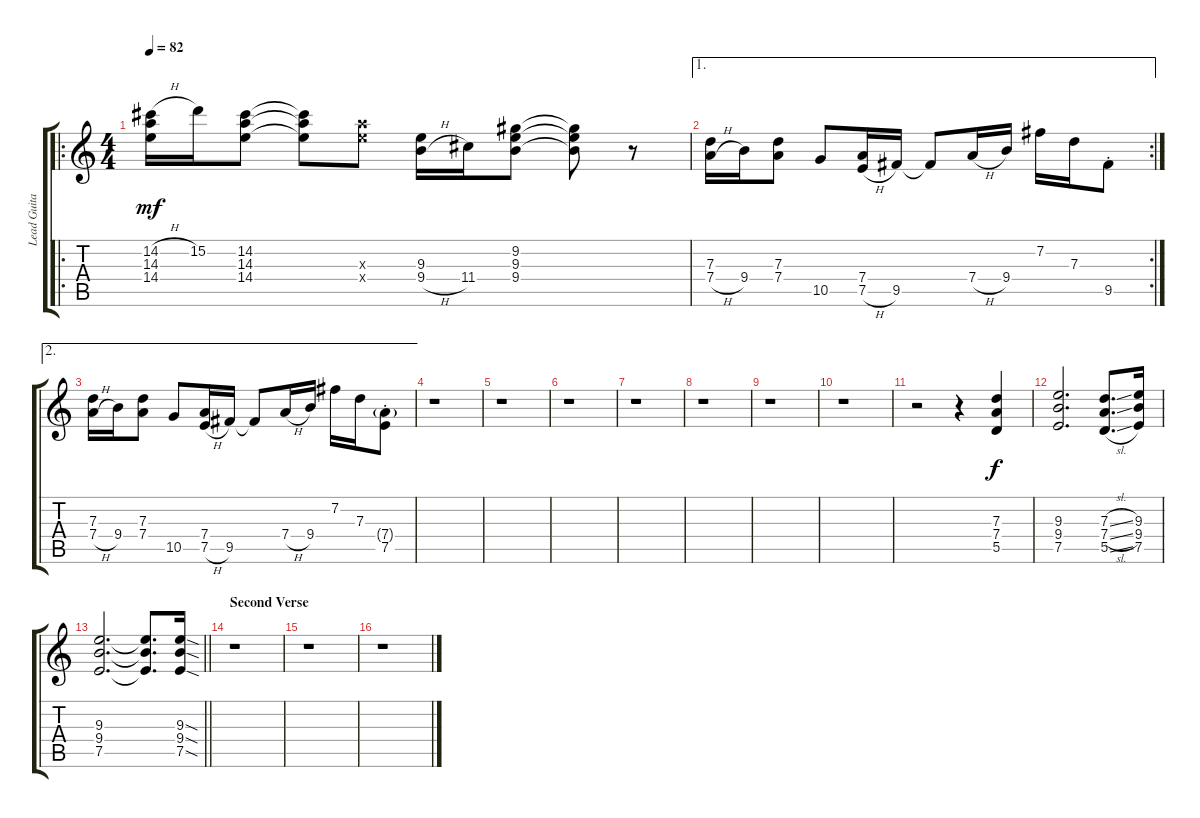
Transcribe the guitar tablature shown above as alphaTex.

\track ("Lead Guitar" "Lead Guita") {instrument electricguitarclean}
\staff {score tabs}
\tuning (E4 B3 G3 D3 A2 E2) {hide}
\ro
\ts (4 4)
\tempo 82
\clef g2
\ks c
(14.2{h} 14.3 14.4).16{dy mf instrument electricguitarclean} 15.2.16 (14.2 14.3 14.4).8 (14.2{t} 14.3{t} 14.4{t}).8 (14.3{x} 14.4{x}).8 (9.3 9.4{h}).16 11.4.16 (9.2 9.3 9.4).8 (9.2{t} 9.3{t} 9.4{t}).8 r.8 |
\ae 1
\rc 2
(7.3 7.4{h}).16 9.4.16 (7.3 7.4).8 10.5.8 (7.4 7.5{h}).16 9.5.16 9.5{t}.8 7.4{h}.16 9.4.16 7.2.16 7.3.16 9.5{st}.8 |
\ae 2
(7.3 7.4{h}).16 9.4.16 (7.3 7.4).8 10.5.8 (7.4 7.5{h}).16 9.5.16 9.5{t}.8 7.4{h}.16 9.4.16 7.2.16 7.3.16 (7.4{g st} 7.5{st}).8 |
r.1 |
r.1 |
r.1 |
r.1 |
r.1 |
r.1 |
r.1 |
r.2 r.4 (7.3 7.4 5.5).4{dy f} |
(9.3 9.4 7.5).2{d} (7.3{sl} 7.4{sl} 5.5{sl}).8{d} (9.3 9.4 7.5).16 |
\barLineRight lightlight
(9.3 9.4 7.5).2{d} (9.3{t} 9.4{t} 7.5{t}).8{d} (9.3{sod} 9.4{sod} 7.5{sod}).16 |
\section ("" "Second Verse")
r.1 |
r.1 |
r.1
